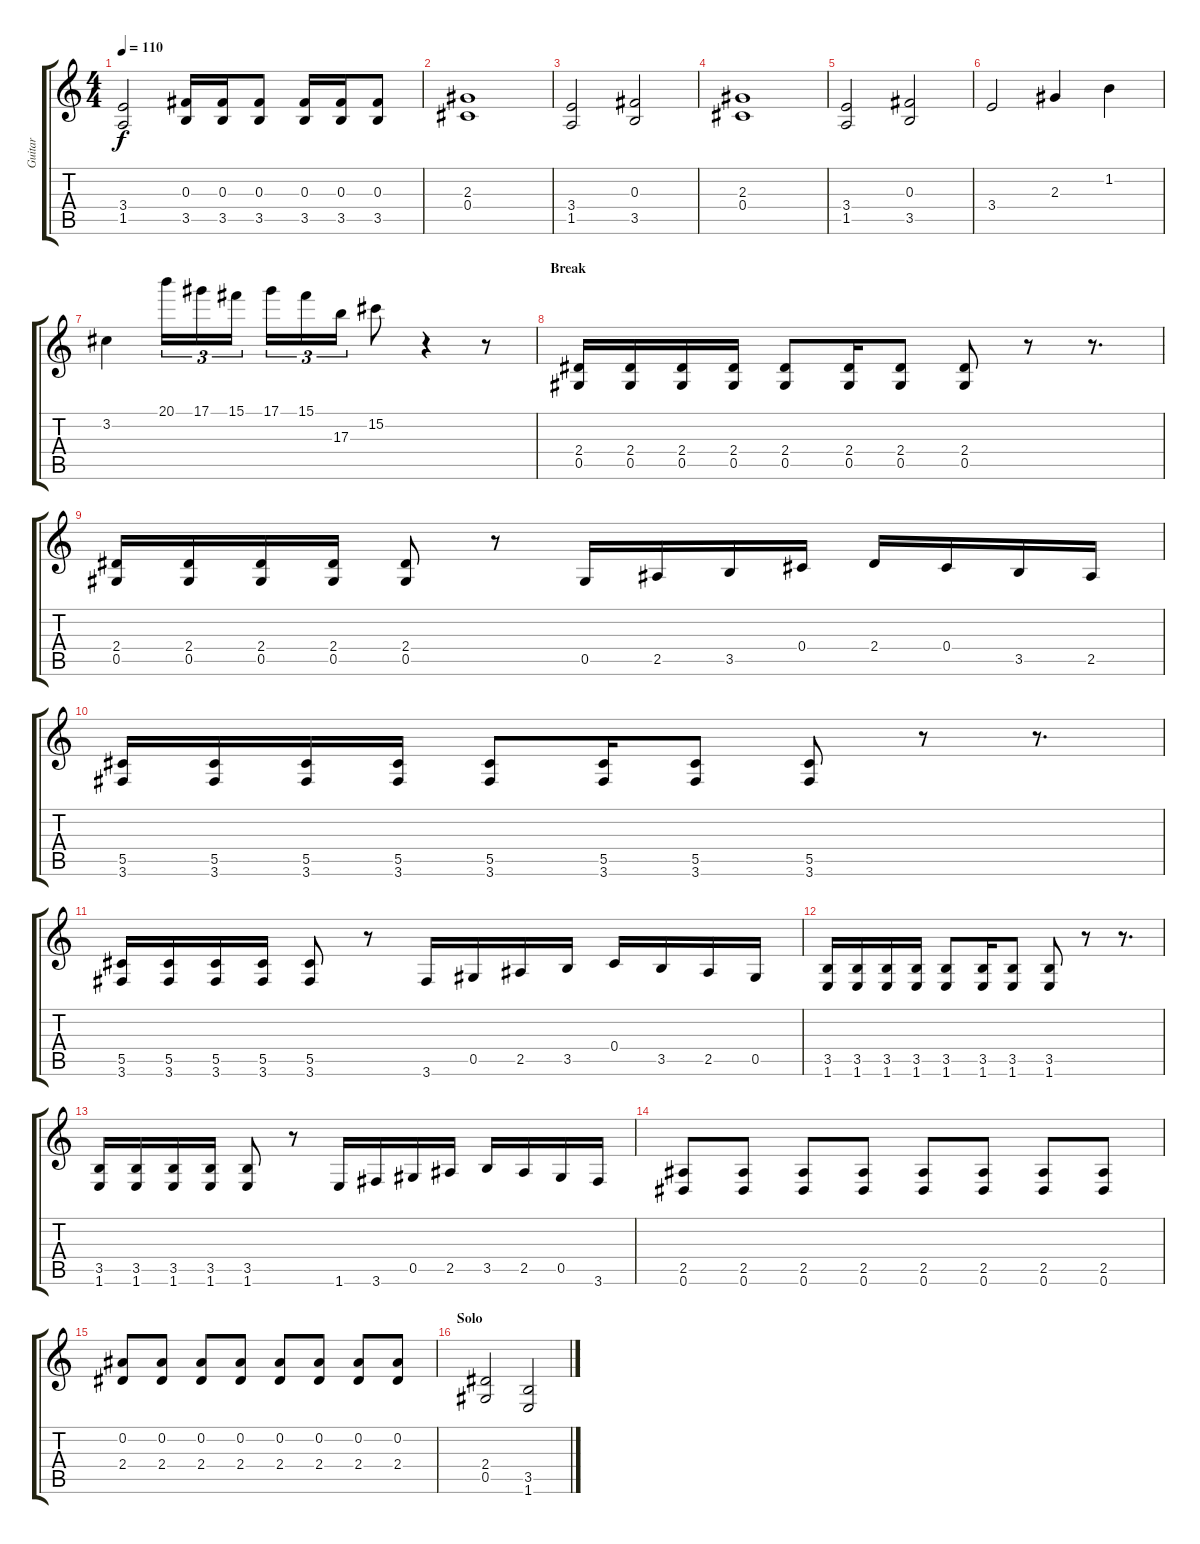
\track ("Guitar" "Guitar") {instrument distortionguitar}
\staff {score tabs}
\tuning (Eb4 Bb3 Gb3 Db3 Ab2 Eb2) {hide}
\ts (4 4)
\tempo 110
\clef g2
\ks c
(3.4 1.5).2{dy f} (0.3 3.5).16 (0.3 3.5).16 (0.3 3.5).8 (0.3 3.5).16 (0.3 3.5).16 (0.3 3.5).8 |
(2.3 0.4).1 |
(3.4 1.5).2 (0.3 3.5).2 |
(2.3 0.4).1 |
(3.4 1.5).2 (0.3 3.5).2 |
3.4.2 2.3.4 1.2.4 |
3.2.4 20.1.16{tu (3 2)} 17.1.16{tu (3 2)} 15.1.16{tu (3 2)} 17.1.16{tu (3 2)} 15.1.16{tu (3 2)} 17.3.16{tu (3 2)} 15.2.8 r.4 r.8 |
\section ("" "Break")
(2.4 0.5).16 (2.4 0.5).16 (2.4 0.5).16 (2.4 0.5).16 (2.4 0.5).8 (2.4 0.5).16 (2.4 0.5).8 (2.4 0.5).8 r.8 r.8{d} |
(2.4 0.5).16 (2.4 0.5).16 (2.4 0.5).16 (2.4 0.5).16 (2.4 0.5).8 r.8 0.5.16 2.5.16 3.5.16 0.4.16 2.4.16 0.4.16 3.5.16 2.5.16 |
(5.5 3.6).16 (5.5 3.6).16 (5.5 3.6).16 (5.5 3.6).16 (5.5 3.6).8 (5.5 3.6).16 (5.5 3.6).8 (5.5 3.6).8 r.8 r.8{d} |
(5.5 3.6).16 (5.5 3.6).16 (5.5 3.6).16 (5.5 3.6).16 (5.5 3.6).8 r.8 3.6.16 0.5.16 2.5.16 3.5.16 0.4.16 3.5.16 2.5.16 0.5.16 |
(3.5 1.6).16 (3.5 1.6).16 (3.5 1.6).16 (3.5 1.6).16 (3.5 1.6).8 (3.5 1.6).16 (3.5 1.6).8 (3.5 1.6).8 r.8 r.8{d} |
(3.5 1.6).16 (3.5 1.6).16 (3.5 1.6).16 (3.5 1.6).16 (3.5 1.6).8 r.8 1.6.16 3.6.16 0.5.16 2.5.16 3.5.16 2.5.16 0.5.16 3.6.16 |
(2.5 0.6).8 (2.5 0.6).8 (2.5 0.6).8 (2.5 0.6).8 (2.5 0.6).8 (2.5 0.6).8 (2.5 0.6).8 (2.5 0.6).8 |
(0.2 2.4).8 (0.2 2.4).8 (0.2 2.4).8 (0.2 2.4).8 (0.2 2.4).8 (0.2 2.4).8 (0.2 2.4).8 (0.2 2.4).8 |
\section ("" "Solo")
(2.4 0.5).2 (3.5 1.6).2
